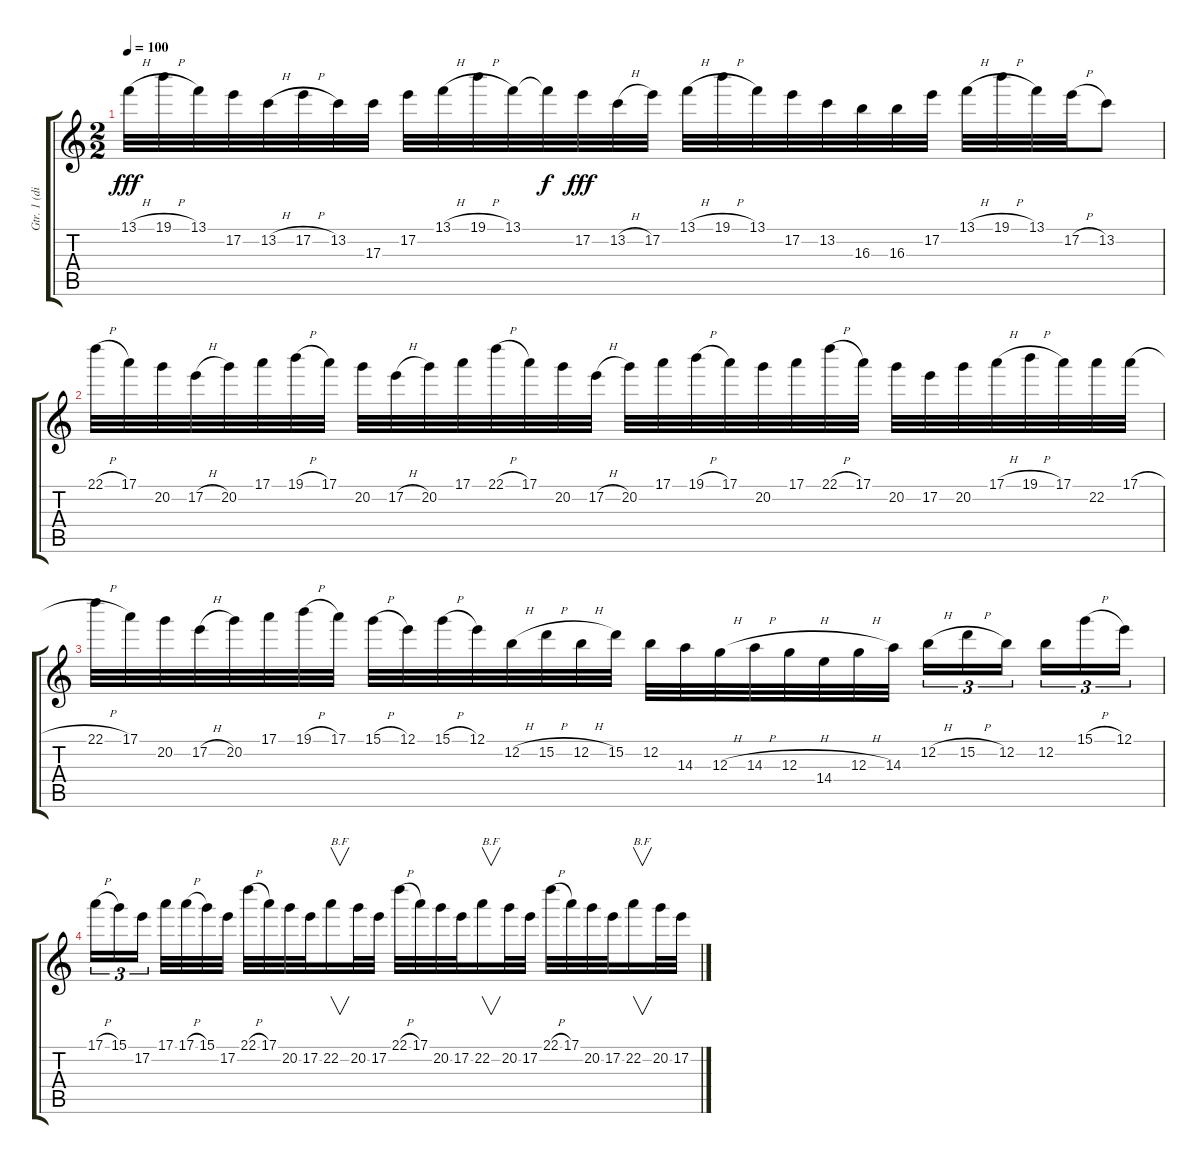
\track ("Gtr. 1 (disto.)" "Gtr. 1 (di") {instrument distortionguitar}
\staff {score tabs}
\tuning (E4 B3 G3 D3 A2 E2) {hide}
\ts (2 2)
\tempo 100
\clef g2
\ks c
13.1{h}.32{dy fff} 19.1{h}.32 13.1.32 17.2.32 13.2{h}.32 17.2{h}.32 13.2.32 17.3.32 17.2.32 13.1{h}.32 19.1{h}.32 13.1.32 13.1{t}.32{dy f} 17.2.32{dy fff} 13.2{h}.32 17.2.32 13.1{h}.32 19.1{h}.32 13.1.32 17.2.32 13.2.32 16.3.32 16.3.32 17.2.32 13.1{h}.32 19.1{h}.32 13.1.32 17.2{h}.32 13.2.8 |
22.1{h}.32 17.1.32 20.2.32 17.2{h}.32 20.2.32 17.1.32 19.1{h}.32 17.1.32 20.2.32 17.2{h}.32 20.2.32 17.1.32 22.1{h}.32 17.1.32 20.2.32 17.2{h}.32 20.2.32 17.1.32 19.1{h}.32 17.1.32 20.2.32 17.1.32 22.1{h}.32 17.1.32 20.2.32 17.2.32 20.2.32 17.1{h}.32 19.1{h}.32 17.1.32 22.2.32 17.1{h}.32 |
22.1{h}.32 17.1.32 20.2.32 17.2{h}.32 20.2.32 17.1.32 19.1{h}.32 17.1.32 15.1{h}.32 12.1.32 15.1{h}.32 12.1.32 12.2{h}.32 15.2{h}.32 12.2{h}.32 15.2.32 12.2.32 14.3.32 12.3{h}.32 14.3{h}.32 12.3{h}.32 14.4.32 12.3{h}.32 14.3.32 12.2{h}.16{tu (3 2)} 15.2{h}.16{tu (3 2)} 12.2.16{tu (3 2)} 12.2.16{tu (3 2)} 15.1{h}.16{tu (3 2)} 12.1.16{tu (3 2)} |
17.1{h}.16{tu (3 2)} 15.1.16{tu (3 2)} 17.2.16{tu (3 2)} 17.1.32 17.1{h}.32 15.1.32 17.2.32 22.1{h}.32 17.1.32 20.2.32 17.2.32 22.2.16{v txt "B.F"} 20.2.32 17.2.32 22.1{h}.32 17.1.32 20.2.32 17.2.32 22.2.16{v txt "B.F"} 20.2.32 17.2.32 22.1{h}.32 17.1.32 20.2.32 17.2.32 22.2.16{v txt "B.F"} 20.2.32 17.2.32
